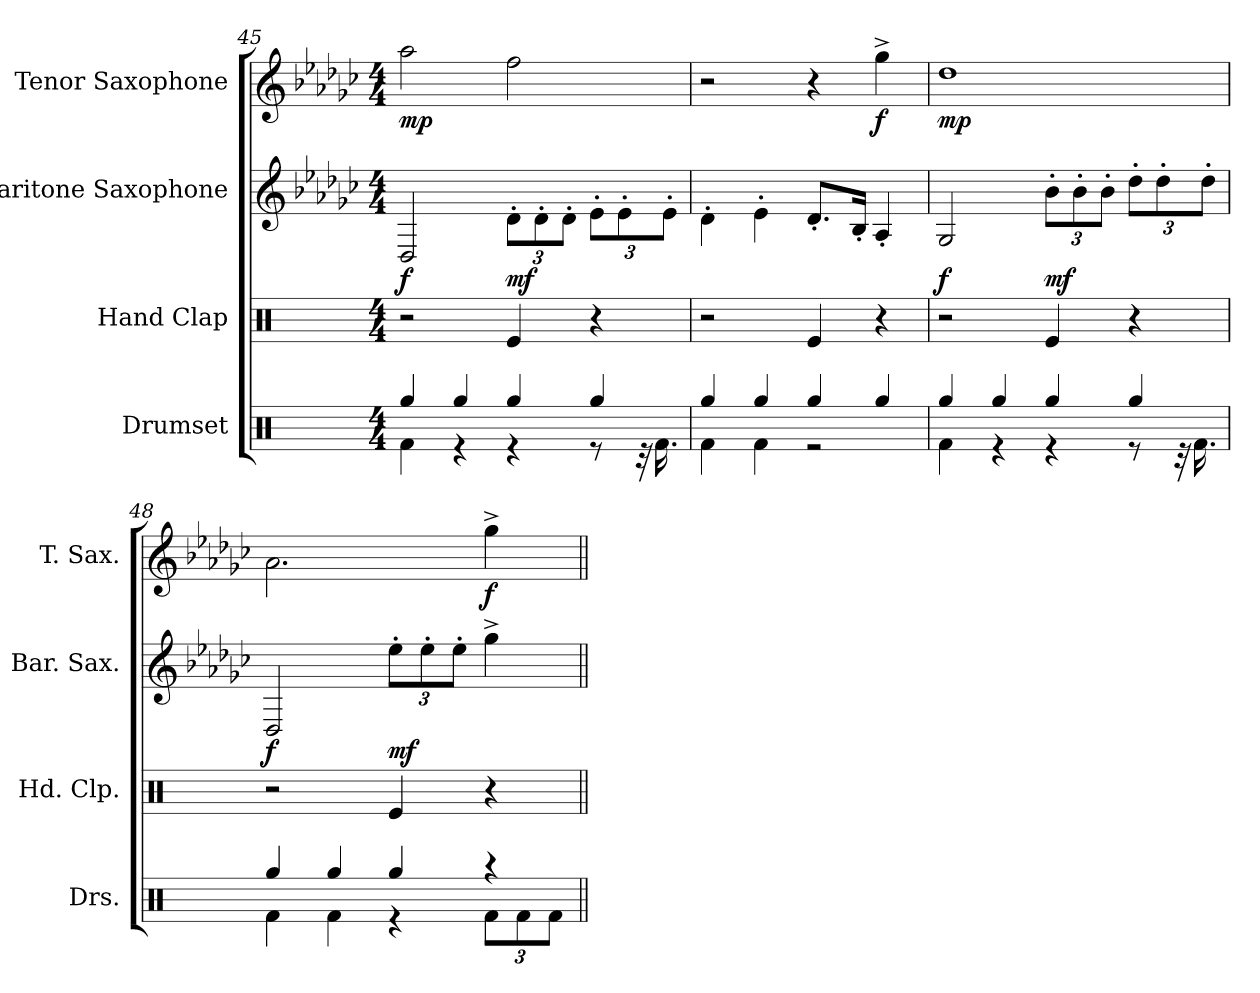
**kern	**kern	**kern	**dynam	**kern	**dynam
*part4	*part3	*part2	*part2	*part1	*part1
*staff4	*staff3	*staff2	*staff2	*staff1	*staff1
*I"Drumset	*I"Hand Clap	*I"Baritone Saxophone	*	*I"Tenor Saxophone	*
*I'Drs.	*I'Hd. Clp.	*I'Bar. Sax.	*	*I'T. Sax.	*
*clefX	*clefX	*clefG2	*	*clefG2	*
*	*	*ITrd12c21	*	*ITrd8c14	*
*k[]	*k[]	*k[b-e-a-d-g-c-]	*	*k[b-e-a-d-g-c-]	*
*M4/4	*M4/4	*M4/4	*	*M4/4	*
=45	=45	=45	=45	=45	=45
*^	*	*	*	*	*
!	!	!	!	!LO:DY:b	!	!LO:DY:b
4Rgg/	4Rf\	2r	2DD-/	f	2a-\	mp
4Rgg/	4r	.	.	.	.	.
*	*	*	*Xbrackettup	*	*	*
!	!	!	!	!LO:DY:b	!	!
4Rgg/	4r	4Re/	12D-'\L	mf	2f\	.
.	.	.	12D-'\	.	.	.
.	.	.	12D-'\J	.	.	.
4Rgg/	8r	4r	12E-'\L	.	.	.
.	.	.	12E-'\	.	.	.
.	32r	.	.	.	.	.
.	16.Rf\	.	.	.	.	.
.	.	.	12E-'\J	.	.	.
!!LO:LB:g=z
=46	=46	=46	=46	=46	=46	=46
4Rgg/	4Rf\	2r	4D-'\	.	2r	.
4Rgg/	4Rf\	.	4E-'\	.	.	.
4Rgg/	2r	4Re/	8.D-'/L	.	4r	.
.	.	.	16BB-'/Jk	.	.	.
!	!	!	!	!	!	!LO:DY:b
4Rgg/	.	4r	4AA-'/	.	4g-^\	f
=47	=47	=47	=47	=47	=47	=47
!	!	!	!	!LO:DY:b	!	!LO:DY:b
4Rgg/	4Rf\	2r	2GG-/	f	1d-	mp
4Rgg/	4r	.	.	.	.	.
!	!	!	!	!LO:DY:b	!	!
4Rgg/	4r	4Re/	12B-'\L	mf	.	.
.	.	.	12B-'\	.	.	.
.	.	.	12B-'\J	.	.	.
4Rgg/	8r	4r	12d-'\L	.	.	.
.	.	.	12d-'\	.	.	.
.	32r	.	.	.	.	.
.	16.Rf\	.	.	.	.	.
.	.	.	12d-'\J	.	.	.
=48	=48	=48	=48	=48	=48	=48
!	!	!	!	!LO:DY:b	!	!
4Rgg/	4Rf\	2r	2DD-/	f	2.A-\	.
4Rgg/	4Rf\	.	.	.	.	.
!	!	!	!	!LO:DY:b	!	!
4Rgg/	4r	4Re/	12e-'\L	mf	.	.
.	.	.	12e-'\	.	.	.
.	.	.	12e-'\J	.	.	.
*	*Xbrackettup	*	*	*	*	*
!	!	!	!	!	!	!LO:DY:b
4r	12Rf\L	4r	4g-^\	.	4g-^\	f
.	12Rf\	.	.	.	.	.
.	12Rf\J	.	.	.	.	.
*v	*v	*	*	*	*	*
=||	=||	=||	=||	=||	=||
*-	*-	*-	*-	*-	*-
